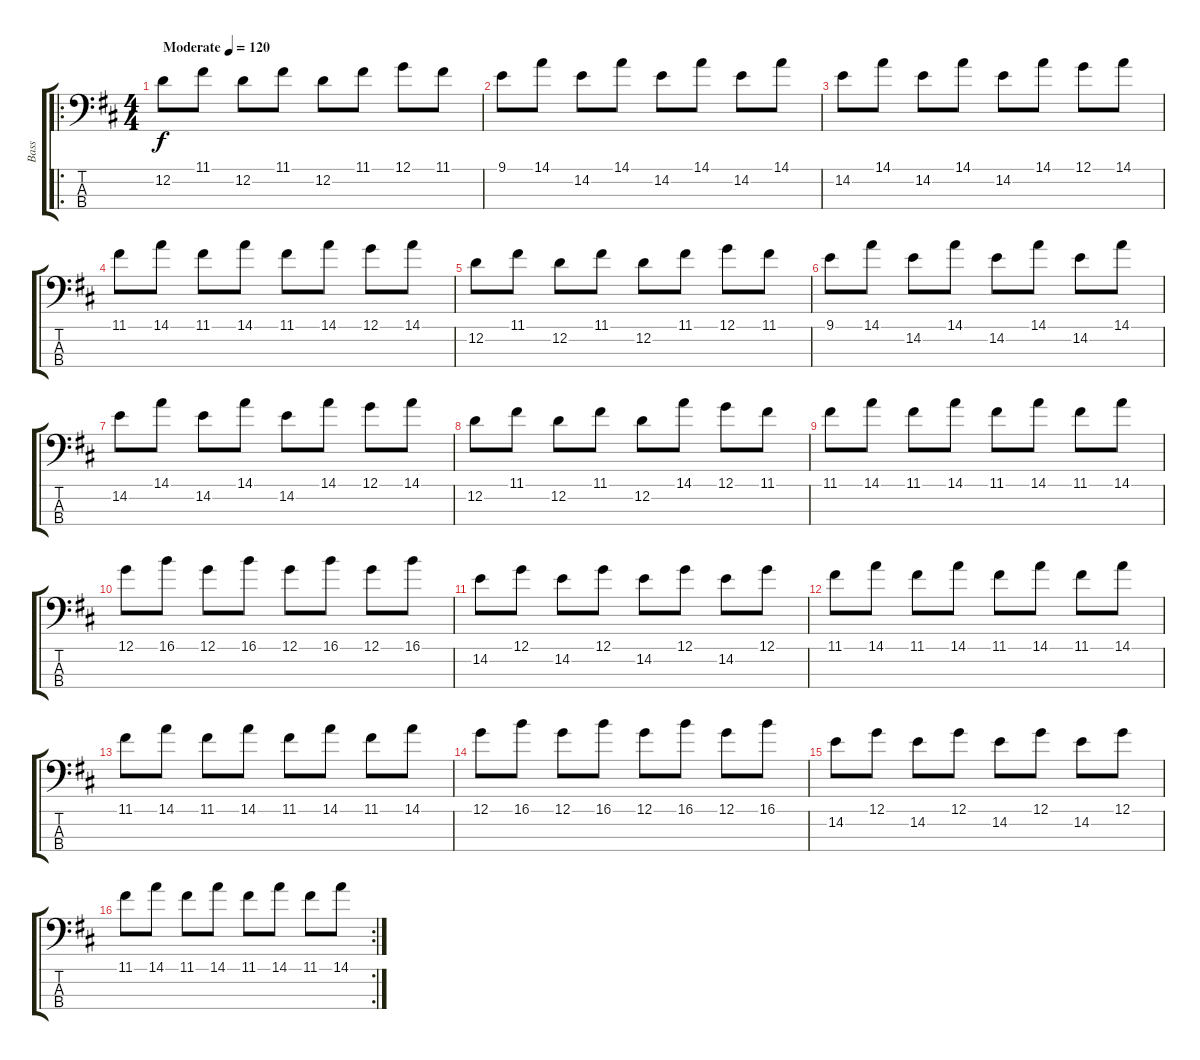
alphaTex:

\track ("Bass" "Bass") {instrument electricbassfinger}
\staff {score tabs}
\tuning (G2 D2 A1 E1) {hide}
\ro
\ts (4 4)
\tempo (120 "Moderate")
\clef f4
\ks d
12.2.8{dy f instrument electricbassfinger} 11.1.8 12.2.8 11.1.8 12.2.8 11.1.8 12.1.8 11.1.8 |
9.1.8 14.1.8 14.2.8 14.1.8 14.2.8 14.1.8 14.2.8 14.1.8 |
14.2.8 14.1.8 14.2.8 14.1.8 14.2.8 14.1.8 12.1.8 14.1.8 |
11.1.8 14.1.8 11.1.8 14.1.8 11.1.8 14.1.8 12.1.8 14.1.8 |
12.2.8 11.1.8 12.2.8 11.1.8 12.2.8 11.1.8 12.1.8 11.1.8 |
9.1.8 14.1.8 14.2.8 14.1.8 14.2.8 14.1.8 14.2.8 14.1.8 |
14.2.8 14.1.8 14.2.8 14.1.8 14.2.8 14.1.8 12.1.8 14.1.8 |
12.2.8 11.1.8 12.2.8 11.1.8 12.2.8 14.1.8 12.1.8 11.1.8 |
11.1.8 14.1.8 11.1.8 14.1.8 11.1.8 14.1.8 11.1.8 14.1.8 |
12.1.8 16.1.8 12.1.8 16.1.8 12.1.8 16.1.8 12.1.8 16.1.8 |
14.2.8 12.1.8 14.2.8 12.1.8 14.2.8 12.1.8 14.2.8 12.1.8 |
11.1.8 14.1.8 11.1.8 14.1.8 11.1.8 14.1.8 11.1.8 14.1.8 |
11.1.8 14.1.8 11.1.8 14.1.8 11.1.8 14.1.8 11.1.8 14.1.8 |
12.1.8 16.1.8 12.1.8 16.1.8 12.1.8 16.1.8 12.1.8 16.1.8 |
14.2.8 12.1.8 14.2.8 12.1.8 14.2.8 12.1.8 14.2.8 12.1.8 |
\rc 2
11.1.8 14.1.8 11.1.8 14.1.8 11.1.8 14.1.8 11.1.8 14.1.8
